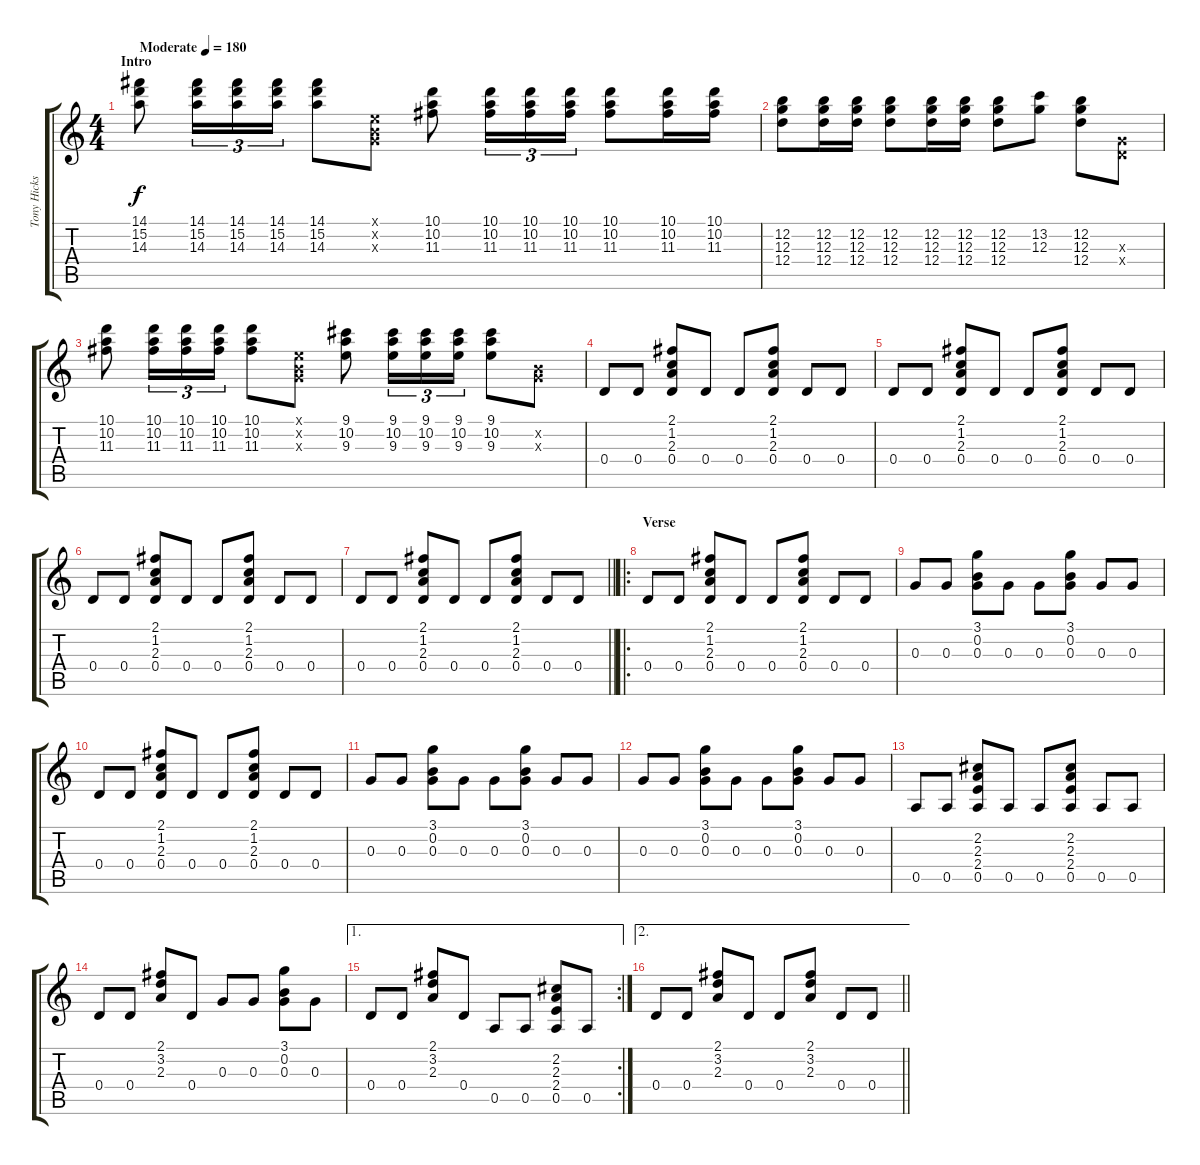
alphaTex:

\track ("Tony Hicks" "Tony Hicks") {instrument electricguitarjazz}
\staff {score tabs}
\tuning (E4 B3 G3 D3 A2 E2) {hide}
\ts (4 4)
\section ("" "Intro")
\tempo (180 "Moderate")
\clef g2
\ks c
(14.1 15.2 14.3).8{dy f instrument electricguitarjazz} (14.1 15.2 14.3).16{tu (3 2)} (14.1 15.2 14.3).16{tu (3 2)} (14.1 15.2 14.3).16{tu (3 2)} (14.1 15.2 14.3).8 (0.1{x} 0.2{x} 0.3{x}).8 (10.1 10.2 11.3).8 (10.1 10.2 11.3).16{tu (3 2)} (10.1 10.2 11.3).16{tu (3 2)} (10.1 10.2 11.3).16{tu (3 2)} (10.1 10.2 11.3).8 (10.1 10.2 11.3).16 (10.1 10.2 11.3).16 |
(12.2 12.3 12.4).8 (12.2 12.3 12.4).16 (12.2 12.3 12.4).16 (12.2 12.3 12.4).8 (12.2 12.3 12.4).16 (12.2 12.3 12.4).16 (12.2 12.3 12.4).8 (13.2 12.3).8 (12.2 12.3 12.4).8 (0.3{x} 0.4{x}).8 |
(10.1 10.2 11.3).8 (10.1 10.2 11.3).16{tu (3 2)} (10.1 10.2 11.3).16{tu (3 2)} (10.1 10.2 11.3).16{tu (3 2)} (10.1 10.2 11.3).8 (0.1{x} 0.2{x} 0.3{x}).8 (9.1 10.2 9.3).8 (9.1 10.2 9.3).16{tu (3 2)} (9.1 10.2 9.3).16{tu (3 2)} (9.1 10.2 9.3).16{tu (3 2)} (9.1 10.2 9.3).8 (0.2{x} 0.3{x}).8 |
0.4.8 0.4.8 (2.1 1.2 2.3 0.4).8 0.4.8 0.4.8 (2.1 1.2 2.3 0.4).8 0.4.8 0.4.8 |
0.4.8 0.4.8 (2.1 1.2 2.3 0.4).8 0.4.8 0.4.8 (2.1 1.2 2.3 0.4).8 0.4.8 0.4.8 |
0.4.8 0.4.8 (2.1 1.2 2.3 0.4).8 0.4.8 0.4.8 (2.1 1.2 2.3 0.4).8 0.4.8 0.4.8 |
\barLineRight lightlight
0.4.8 0.4.8 (2.1 1.2 2.3 0.4).8 0.4.8 0.4.8 (2.1 1.2 2.3 0.4).8 0.4.8 0.4.8 |
\ro
\section ("" "Verse")
0.4.8 0.4.8 (2.1 1.2 2.3 0.4).8 0.4.8 0.4.8 (2.1 1.2 2.3 0.4).8 0.4.8 0.4.8 |
0.3.8 0.3.8 (3.1 0.2 0.3).8 0.3.8 0.3.8 (3.1 0.2 0.3).8 0.3.8 0.3.8 |
0.4.8 0.4.8 (2.1 1.2 2.3 0.4).8 0.4.8 0.4.8 (2.1 1.2 2.3 0.4).8 0.4.8 0.4.8 |
0.3.8 0.3.8 (3.1 0.2 0.3).8 0.3.8 0.3.8 (3.1 0.2 0.3).8 0.3.8 0.3.8 |
0.3.8 0.3.8 (3.1 0.2 0.3).8 0.3.8 0.3.8 (3.1 0.2 0.3).8 0.3.8 0.3.8 |
0.5.8 0.5.8 (2.2 2.3 2.4 0.5).8 0.5.8 0.5.8 (2.2 2.3 2.4 0.5).8 0.5.8 0.5.8 |
0.4.8 0.4.8 (2.1 3.2 2.3).8 0.4.8 0.3.8 0.3.8 (3.1 0.2 0.3).8 0.3.8 |
\ae 1
\rc 2
0.4.8 0.4.8 (2.1 3.2 2.3).8 0.4.8 0.5.8 0.5.8 (2.2 2.3 2.4 0.5).8 0.5.8 |
\ae 2
\barLineRight lightlight
0.4.8 0.4.8 (2.1 3.2 2.3).8 0.4.8 0.4.8 (2.1 3.2 2.3).8 0.4.8 0.4.8
